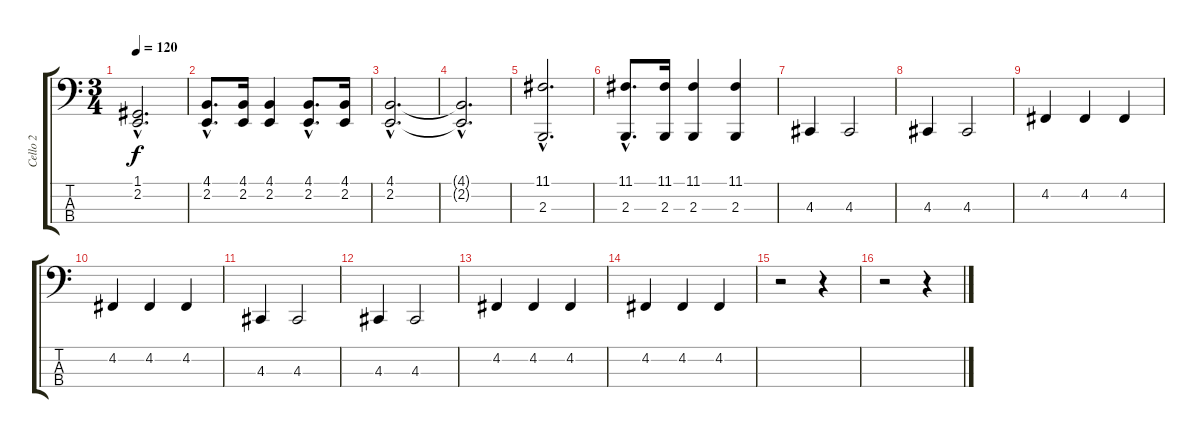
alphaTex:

\track ("Cello 2" "Cello 2") {instrument cello}
\staff {score tabs}
\tuning (G2 D2 A1 E1) {hide}
\ts (3 4)
\tempo 120
\clef f4
\ks c
(1.1{hac t} 2.2{hac t}).2{d dy f} |
(4.1{hac} 2.2{hac}).8{d} (4.1 2.2).16 (4.1 2.2).4 (4.1{hac} 2.2{hac}).8{d} (4.1 2.2).16 |
(4.1{hac} 2.2{hac}).2{d} |
(4.1{hac t} 2.2{hac t}).2{d} |
(11.1{hac} 2.3{hac}).2{d} |
(11.1{hac} 2.3{hac}).8{d} (11.1 2.3).16 (11.1 2.3).4 (11.1 2.3).4 |
4.3.4 4.3.2 |
4.3.4 4.3.2 |
4.2.4 4.2.4 4.2.4 |
4.2.4 4.2.4 4.2.4 |
4.3.4 4.3.2 |
4.3.4 4.3.2 |
4.2.4 4.2.4 4.2.4 |
4.2.4 4.2.4 4.2.4 |
r.2 r.4 |
r.2 r.4
